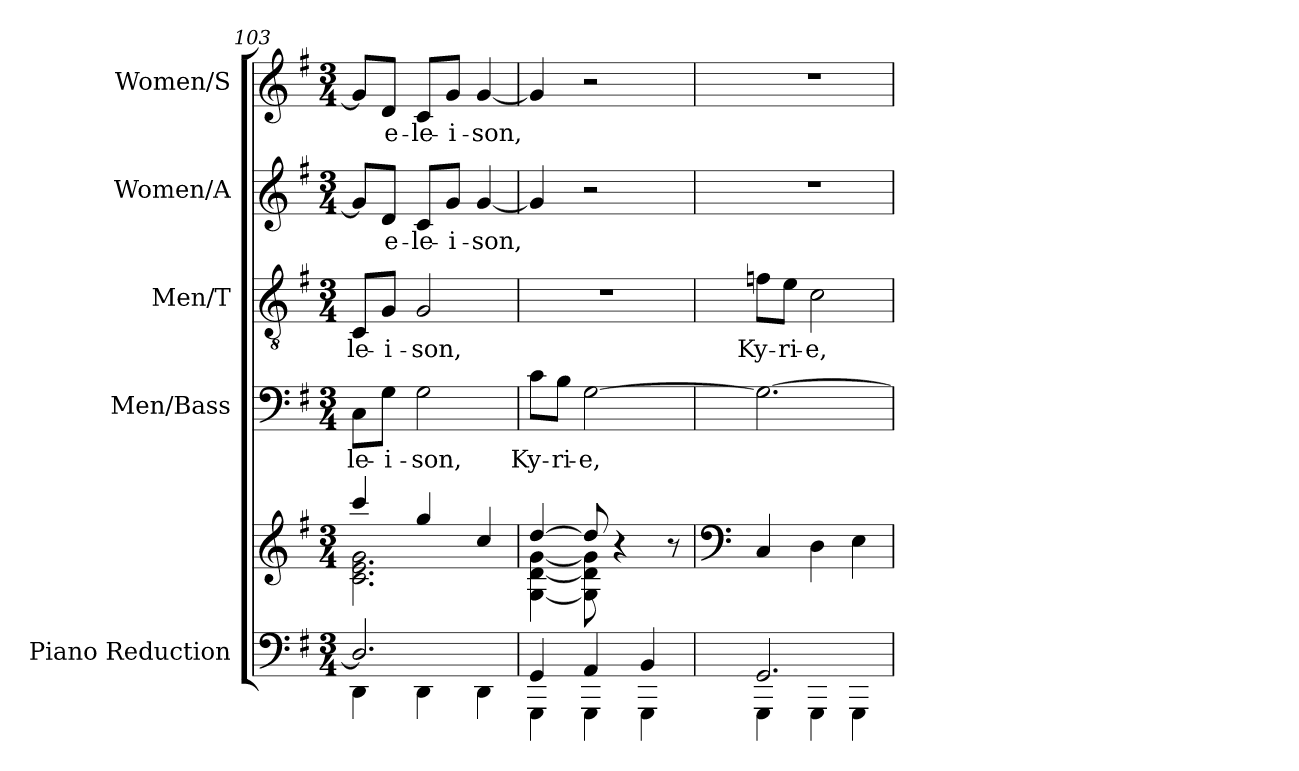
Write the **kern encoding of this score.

**kern	**kern	**kern	**text	**kern	**text	**dynam	**kern	**text	**kern	**text
*part5	*part5	*part4	*part4	*part3	*part3	*part3	*part2	*part2	*part1	*part1
*staff6	*staff5	*staff4	*staff4	*staff3	*staff3	*staff3	*staff2	*staff2	*staff1	*staff1
*I"Piano Reduction	*	*I"Men/Bass	*	*I"Men/T	*	*	*I"Women/A	*	*I"Women/S	*
*I'Pno	*	*	*	*	*	*	*	*	*	*
*clefF4	*clefG2	*clefF4	*	*clefGv2	*	*	*clefG2	*	*clefG2	*
*k[f#]	*k[f#]	*k[f#]	*	*k[f#]	*	*	*k[f#]	*	*k[f#]	*
*M3/4	*M3/4	*M3/4	*	*M3/4	*	*	*M3/4	*	*M3/4	*
=103	=103	=103	=103	=103	=103	=103	=103	=103	=103	=103
*^	*^	*	*	*	*	*	*	*	*	*
!	!	!	!	!	!LO:LY:b	!	!LO:LY:b	!	!	!	!	!
2.D/]	4DD\	4ccc/	2.c\ 2.e\ 2.g\	8C\L	-le-	8C/L	-le-	.	8g/L]	.	8g/L]	.
!	!	!	!	!	!LO:LY:b	!	!LO:LY:b	!	!	!LO:LY:b	!	!LO:LY:b
.	.	.	.	8G\J	-i-	8G/J	-i-	.	8d/J	e-	8d/J	e-
!	!	!	!	!	!LO:LY:b	!	!LO:LY:b	!	!	!LO:LY:b	!	!LO:LY:b
.	4DD\	4gg/	.	2G\	-son,	2G/	-son,	.	8c/L	-le-	8c/L	-le-
!	!	!	!	!	!	!	!	!	!	!LO:LY:b	!	!LO:LY:b
.	.	.	.	.	.	.	.	.	8g/J	-i-	8g/J	-i-
!	!	!	!	!	!	!	!	!	!	!LO:LY:b	!	!LO:LY:b
.	4DD\	4cc/	.	.	.	.	.	.	[4g/	-son,	[4g/	-son,
=104	=104	=104	=104	=104	=104	=104	=104	=104	=104	=104	=104	=104
!	!	!	!	!	!LO:LY:b	!	!	!	!	!	!	!
4GG/	4GGG\	[4dd/	[4G\ [4d\ [4g\	8c\L	Ky-	2.r	.	.	4g/]	.	4g/]	.
!	!	!	!	!	!LO:LY:b	!	!	!	!	!	!	!
.	.	.	.	8B\J	-ri-	.	.	.	.	.	.	.
!	!	!	!	!	!LO:LY:b	!	!	!	!	!	!	!
4AA/	4GGG\	8dd/]	8G\] 8d\] 8g\]	[2G\	-e,	.	.	.	2r	.	2r	.
.	.	4r	4ryy	.	.	.	.	.	.	.	.	.
4BB/	4GGG\	.	.	.	.	.	.	.	.	.	.	.
.	.	8r	8ryy	.	.	.	.	.	.	.	.	.
*	*	*v	*v	*	*	*	*	*	*	*	*	*
=105	=105	=105	=105	=105	=105	=105	=105	=105	=105	=105	=105
*	*	*clefF4	*	*	*	*	*	*	*	*	*
*	*	*^	*	*	*	*	*	*	*	*	*
!	!	!	!	!	!	!	!LO:LY:b	!LO:DY:a	!	!	!	!
!	!	!	!	!	!	!	!	!LO:DY:n=1:a	!	!	!	!
!	!	!	!	!	!	!	!	!LO:DY:n=2:a	!	!	!	!
*	*	*v	*v	*	*	*	*	*	*	*	*	*
2.GG/	4GGG\	4C/	2.G\_	.	8fn\L	Ky-	other-dynamics p other-dynamics	2.r	.	2.r	.
!	!	!	!	!	!	!LO:LY:b	!	!	!	!	!
.	.	.	.	.	8e\J	-ri-	.	.	.	.	.
!	!	!	!	!	!	!LO:LY:b	!	!	!	!	!
.	4GGG\	4D\	.	.	2c\	-e,	.	.	.	.	.
.	4GGG\	4E\	.	.	.	.	.	.	.	.	.
*v	*v	*	*	*	*	*	*	*	*	*	*
=	=	=	=	=	=	=	=	=	=	=
*-	*-	*-	*-	*-	*-	*-	*-	*-	*-	*-
